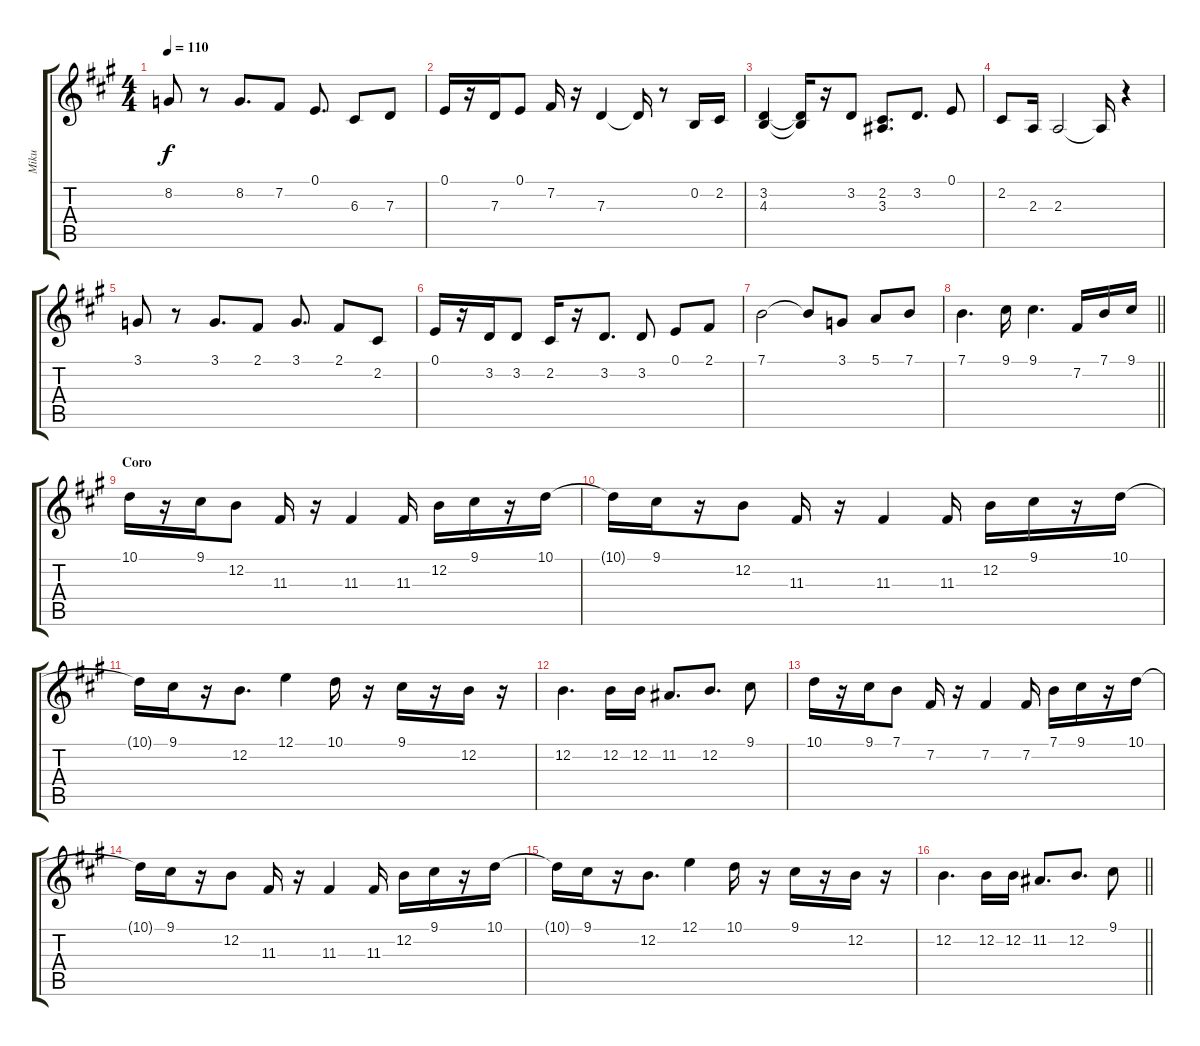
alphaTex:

\track ("Miku" "Miku") {instrument lead1square}
\staff {score tabs}
\tuning (E4 B3 G3 D3 A2 E2) {hide}
\ts (4 4)
\tempo 110
\clef g2
\ks a
8.2.8{dy f} r.8 8.2.8{d} 7.2.8 0.1.8{d} 6.3.8 7.3.8 |
0.1.16 r.16 7.3.16 0.1.8 7.2.16 r.16 7.3.4 7.3{t}.16 r.8 0.2.16 2.2.16 |
(3.2 4.3).4 (3.2{t} 4.3{t}).16 r.16 3.2.8 (2.2 3.3).8{d} 3.2.8{d} 0.1.8 |
2.2.8 2.3.16 2.3.2 2.3{t}.16 r.4 |
3.1.8 r.8 3.1.8{d} 2.1.8 3.1.8{d} 2.1.8 2.2.8 |
0.1.16 r.16 3.2.16 3.2.8 2.2.16 r.16 3.2.8{d} 3.2.8 0.1.8 2.1.8 |
7.1.2 7.1{t}.8 3.1.8 5.1.8 7.1.8 |
\barLineRight lightlight
7.1.4{d} 9.1.16 9.1.4{d} 7.2.16 7.1.16 9.1.16 |
\section ("" "Coro")
10.1.16 r.16 9.1.16 12.2.8 11.3.16 r.16 11.3.4 11.3.16 12.2.16 9.1.16 r.16 10.1.16 |
10.1{t}.16 9.1.16 r.16 12.2.8 11.3.16 r.16 11.3.4 11.3.16 12.2.16 9.1.16 r.16 10.1.16 |
10.1{t}.16 9.1.16 r.16 12.2.8{d} 12.1.4 10.1.16 r.16 9.1.16 r.16 12.2.16 r.16 |
12.2.4{d} 12.2.16 12.2.16 11.2.8{d} 12.2.8{d} 9.1.8 |
10.1.16 r.16 9.1.16 7.1.8 7.2.16 r.16 7.2.4 7.2.16 7.1.16 9.1.16 r.16 10.1.16 |
10.1{t}.16 9.1.16 r.16 12.2.8 11.3.16 r.16 11.3.4 11.3.16 12.2.16 9.1.16 r.16 10.1.16 |
10.1{t}.16 9.1.16 r.16 12.2.8{d} 12.1.4 10.1.16 r.16 9.1.16 r.16 12.2.16 r.16 |
\barLineRight lightlight
12.2.4{d} 12.2.16 12.2.16 11.2.8{d} 12.2.8{d} 9.1.8
